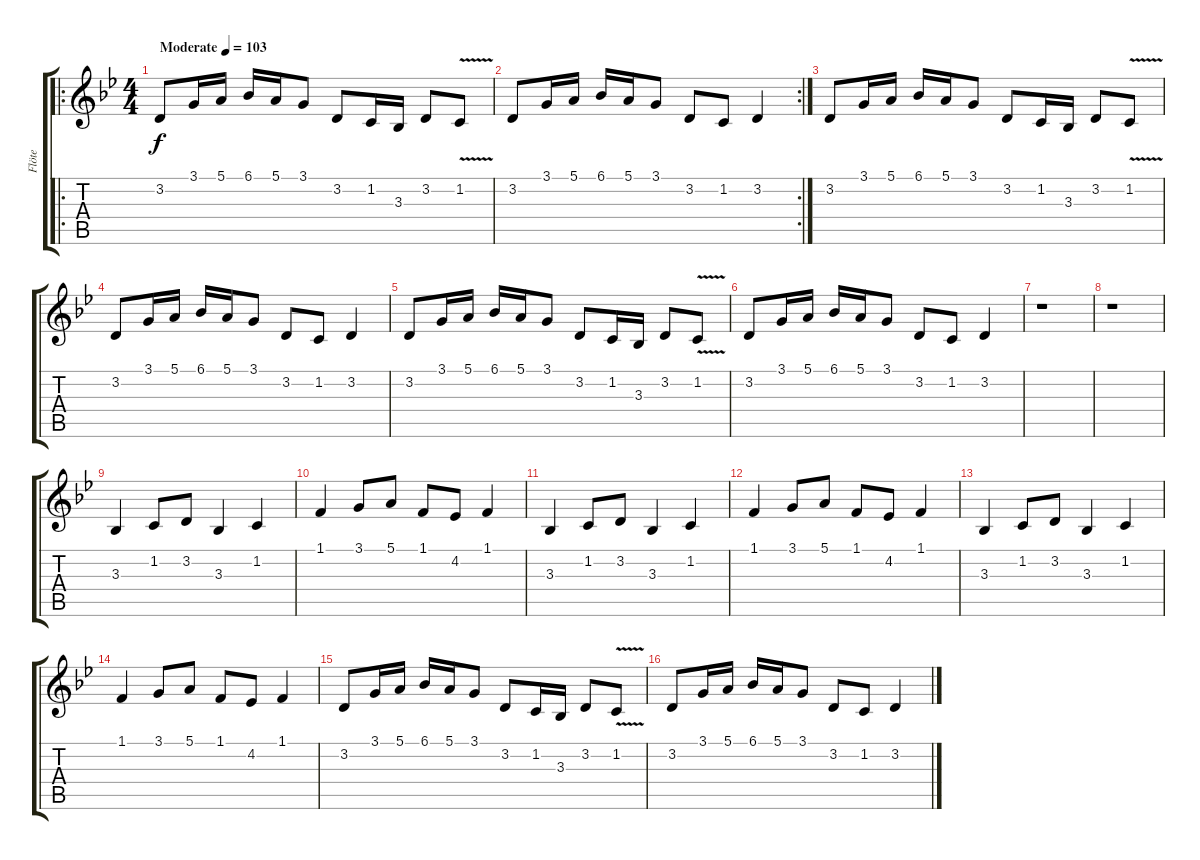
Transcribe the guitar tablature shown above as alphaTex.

\track ("Flöte" "Flöte") {instrument flute}
\staff {score tabs}
\tuning (E4 B3 G3 D3 A2 E2) {hide}
\ro
\ts (4 4)
\tempo (103 "Moderate")
\clef g2
\ks bb
3.2.8{dy f instrument flute} 3.1.16 5.1.16 6.1.16 5.1.16 3.1.8 3.2.8 1.2.16 3.3.16 3.2.8 1.2{v}.8 |
\rc 2
3.2.8 3.1.16 5.1.16 6.1.16 5.1.16 3.1.8 3.2.8 1.2.8 3.2.4 |
3.2.8 3.1.16 5.1.16 6.1.16 5.1.16 3.1.8 3.2.8 1.2.16 3.3.16 3.2.8 1.2{v}.8 |
3.2.8 3.1.16 5.1.16 6.1.16 5.1.16 3.1.8 3.2.8 1.2.8 3.2.4 |
3.2.8 3.1.16 5.1.16 6.1.16 5.1.16 3.1.8 3.2.8 1.2.16 3.3.16 3.2.8 1.2{v}.8 |
3.2.8 3.1.16 5.1.16 6.1.16 5.1.16 3.1.8 3.2.8 1.2.8 3.2.4 |
r.1 |
r.1 |
3.3.4 1.2.8 3.2.8 3.3.4 1.2.4 |
1.1.4 3.1.8 5.1.8 1.1.8 4.2.8 1.1.4 |
3.3.4 1.2.8 3.2.8 3.3.4 1.2.4 |
1.1.4 3.1.8 5.1.8 1.1.8 4.2.8 1.1.4 |
3.3.4 1.2.8 3.2.8 3.3.4 1.2.4 |
1.1.4 3.1.8 5.1.8 1.1.8 4.2.8 1.1.4 |
3.2.8 3.1.16 5.1.16 6.1.16 5.1.16 3.1.8 3.2.8 1.2.16 3.3.16 3.2.8 1.2{v}.8 |
3.2.8 3.1.16 5.1.16 6.1.16 5.1.16 3.1.8 3.2.8 1.2.8 3.2.4
